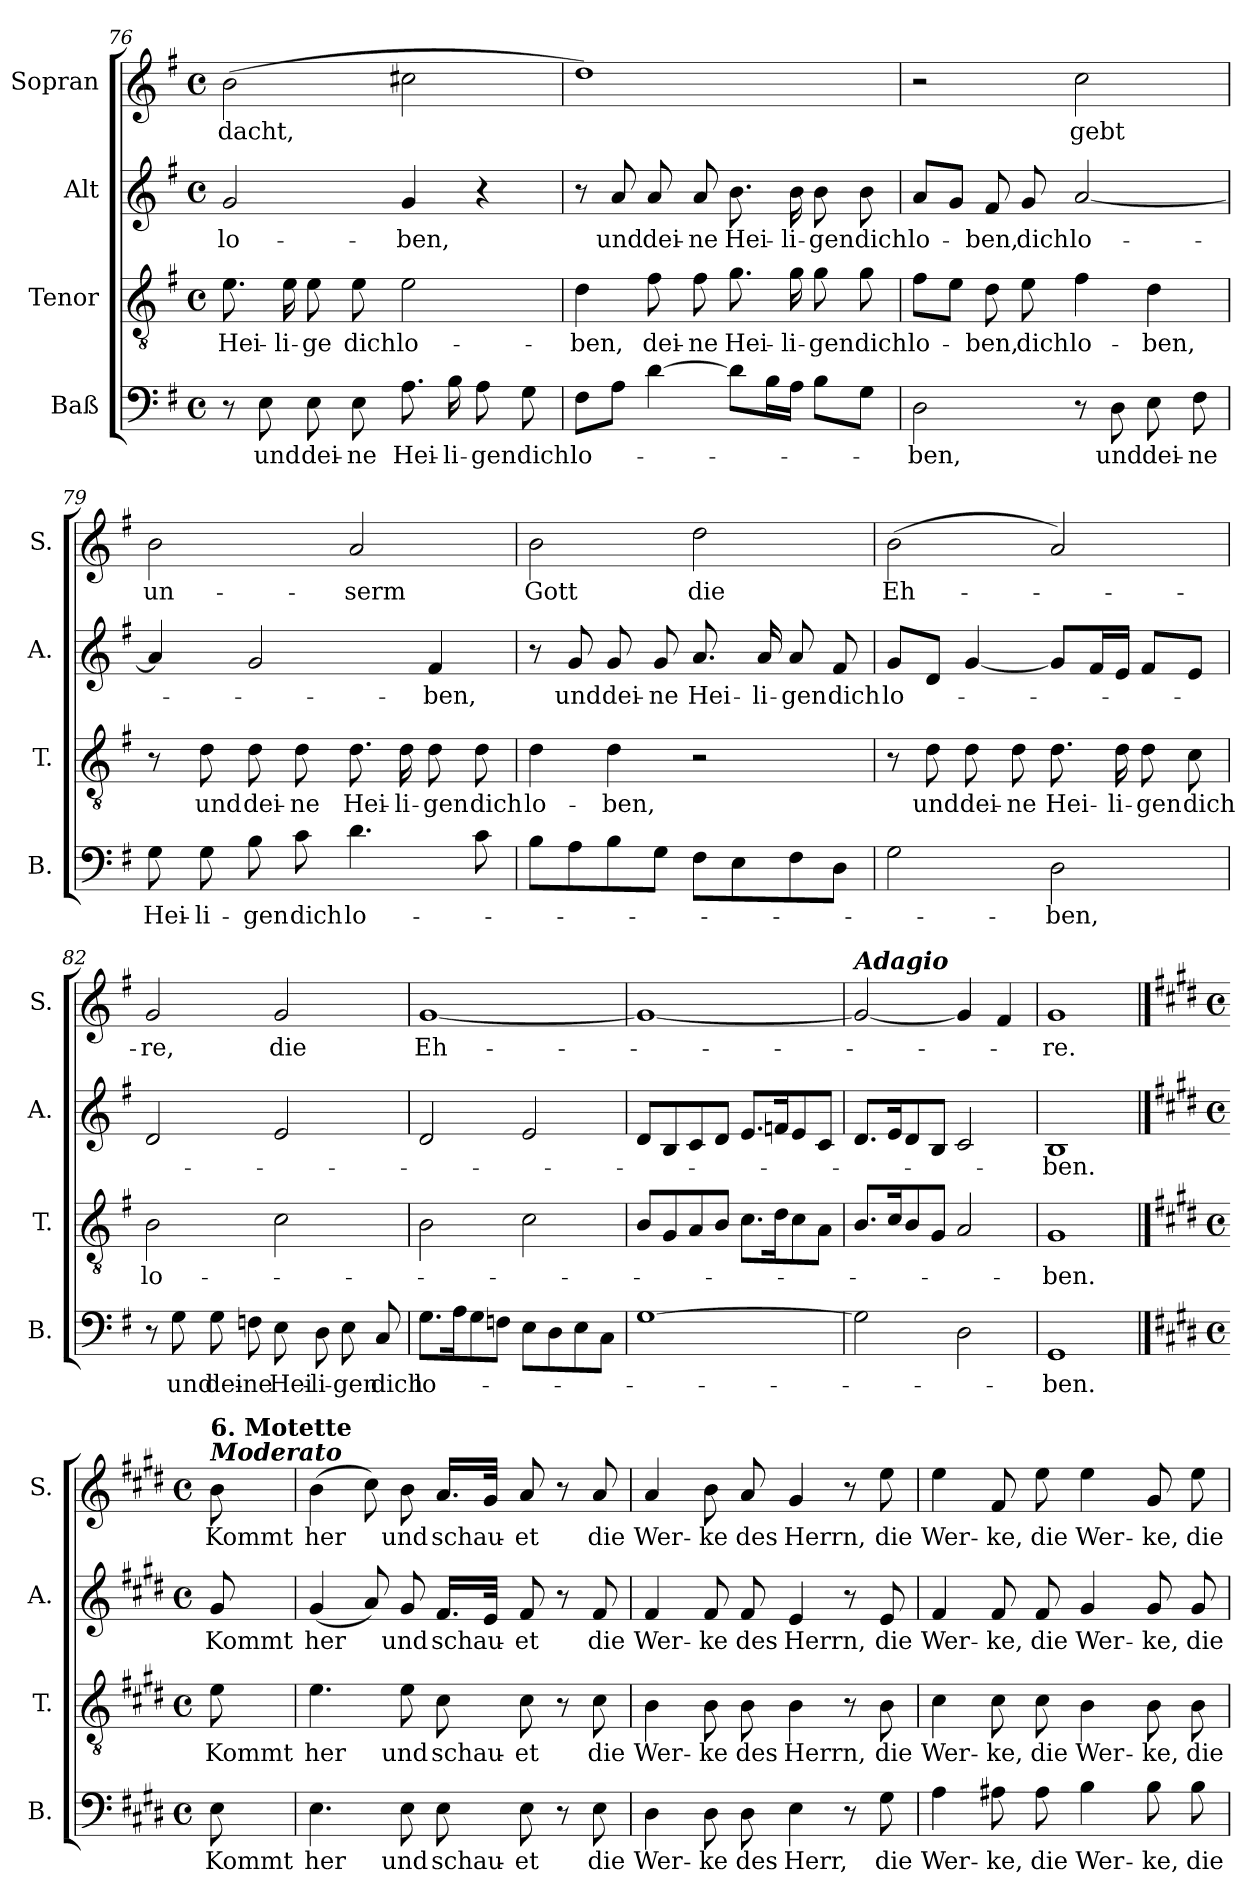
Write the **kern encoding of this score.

**kern	**text	**kern	**text	**kern	**text	**kern	**text
*part4	*part4	*part3	*part3	*part2	*part2	*part1	*part1
*staff4	*staff4	*staff3	*staff3	*staff2	*staff2	*staff1	*staff1
*I"Baß	*	*I"Tenor	*	*I"Alt	*	*I"Sopran	*
*I'B.	*	*I'T.	*	*I'A.	*	*I'S.	*
!!LO:LB:g=z
*clefF4	*	*clefGv2	*	*clefG2	*	*clefG2	*
*k[f#]	*	*k[f#]	*	*k[f#]	*	*k[f#]	*
*G:	*	*G:	*	*G:	*	*G:	*
*M4/4	*	*M4/4	*	*M4/4	*	*M4/4	*
*met(c)	*	*met(c)	*	*met(c)	*	*met(c)	*
=76	=76	=76	=76	=76	=76	=76	=76
!	!	!	!LO:LY:b	!	!LO:LY:b	!	!LO:LY:b
8r	.	8.e\	Hei-	2g/	lo-	(>2b\	-dacht,
!	!LO:LY:b	!	!	!	!	!	!
8E\	und	.	.	.	.	.	.
!	!	!	!LO:LY:b	!	!	!	!
.	.	16e\	-li-	.	.	.	.
!	!LO:LY:b	!	!LO:LY:b	!	!	!	!
8E\	dei-	8e\	-ge	.	.	.	.
!	!LO:LY:b	!	!LO:LY:b	!	!	!	!
8E\	-ne	8e\	dich	.	.	.	.
!	!LO:LY:b	!	!LO:LY:b	!	!LO:LY:b	!	!
8.A\	Hei-	2e\	lo-	4g/	-ben,	2cc#X\	.
!	!LO:LY:b	!	!	!	!	!	!
16B\	-li-	.	.	.	.	.	.
!	!LO:LY:b	!	!	!	!	!	!
8A\	-gen	.	.	4r	.	.	.
!	!LO:LY:b	!	!	!	!	!	!
8G\	dich	.	.	.	.	.	.
=77	=77	=77	=77	=77	=77	=77	=77
!	!LO:LY:b	!	!LO:LY:b	!	!	!	!
8F#\L	lo-	4d\	-ben,	8r	.	1dd)	.
!	!	!	!	!	!LO:LY:b	!	!
8A\J	.	.	.	8a/	und	.	.
!	!	!	!LO:LY:b	!	!LO:LY:b	!	!
[4d\	.	8f#\	dei-	8a/	dei-	.	.
!	!	!	!LO:LY:b	!	!LO:LY:b	!	!
.	.	8f#\	-ne	8a/	-ne	.	.
!	!	!	!LO:LY:b	!	!LO:LY:b	!	!
8d\L]	.	8.g\	Hei-	8.b\	Hei-	.	.
16B\L	.	.	.	.	.	.	.
!	!	!	!LO:LY:b	!	!LO:LY:b	!	!
16A\JJ	.	16g\	-li-	16b\	-li-	.	.
!	!	!	!LO:LY:b	!	!LO:LY:b	!	!
8B\L	.	8g\	-gen	8b\	-gen	.	.
!	!	!	!LO:LY:b	!	!LO:LY:b	!	!
8G\J	.	8g\	dich	8b\	dich	.	.
=78	=78	=78	=78	=78	=78	=78	=78
!	!LO:LY:b	!	!LO:LY:b	!	!LO:LY:b	!	!
2D\	-ben,	8f#\L	lo-	8a/L	lo-	2r	.
.	.	8e\J	.	8g/J	.	.	.
!	!	!	!LO:LY:b	!	!LO:LY:b	!	!
.	.	8d\	-ben,	8f#/	-ben,	.	.
!	!	!	!LO:LY:b	!	!LO:LY:b	!	!
.	.	8e\	dich	8g/	dich	.	.
!	!	!	!LO:LY:b	!	!LO:LY:b	!	!LO:LY:b
8r	.	4f#\	lo-	[2a/	lo-	2cc\	gebt
!	!LO:LY:b	!	!	!	!	!	!
8D\	und	.	.	.	.	.	.
!	!LO:LY:b	!	!LO:LY:b	!	!	!	!
8E\	dei-	4d\	-ben,	.	.	.	.
!	!LO:LY:b	!	!	!	!	!	!
8F#\	-ne	.	.	.	.	.	.
!!LO:LB:g=z
=79	=79	=79	=79	=79	=79	=79	=79
!	!LO:LY:b	!	!	!	!	!	!LO:LY:b
8G\	Hei-	8r	.	4a/]	.	2b\	un-
!	!LO:LY:b	!	!LO:LY:b	!	!	!	!
8G\	-li-	8d\	und	.	.	.	.
!	!LO:LY:b	!	!LO:LY:b	!	!	!	!
8B\	-gen	8d\	dei-	2g/	.	.	.
!	!LO:LY:b	!	!LO:LY:b	!	!	!	!
8c\	dich	8d\	-ne	.	.	.	.
!	!LO:LY:b	!	!LO:LY:b	!	!	!	!LO:LY:b
4.d\	lo-	8.d\	Hei-	.	.	2a/	-serm
!	!	!	!LO:LY:b	!	!	!	!
.	.	16d\	-li-	.	.	.	.
!	!	!	!LO:LY:b	!	!LO:LY:b	!	!
.	.	8d\	-gen	4f#/	-ben,	.	.
!	!	!	!LO:LY:b	!	!	!	!
8c\	.	8d\	dich	.	.	.	.
=80	=80	=80	=80	=80	=80	=80	=80
!	!	!	!LO:LY:b	!	!	!	!LO:LY:b
8B\L	.	4d\	lo-	8r	.	2b\	Gott
!	!	!	!	!	!LO:LY:b	!	!
8A\	.	.	.	8g/	und	.	.
!	!	!	!LO:LY:b	!	!LO:LY:b	!	!
8B\	.	4d\	-ben,	8g/	dei-	.	.
!	!	!	!	!	!LO:LY:b	!	!
8G\J	.	.	.	8g/	-ne	.	.
!	!	!	!	!	!LO:LY:b	!	!LO:LY:b
8F#\L	.	2r	.	8.a/	Hei-	2dd\	die
8E\	.	.	.	.	.	.	.
!	!	!	!	!	!LO:LY:b	!	!
.	.	.	.	16a/	-li-	.	.
!	!	!	!	!	!LO:LY:b	!	!
8F#\	.	.	.	8a/	-gen	.	.
!	!	!	!	!	!LO:LY:b	!	!
8D\J	.	.	.	8f#/	dich	.	.
=81	=81	=81	=81	=81	=81	=81	=81
!	!	!	!	!	!LO:LY:b	!	!LO:LY:b
2G\	.	8r	.	8g/L	lo-	(>2b\	Eh-
!	!	!	!LO:LY:b	!	!	!	!
.	.	8d\	und	8d/J	.	.	.
!	!	!	!LO:LY:b	!	!	!	!
.	.	8d\	dei-	[4g/	.	.	.
!	!	!	!LO:LY:b	!	!	!	!
.	.	8d\	-ne	.	.	.	.
!	!LO:LY:b	!	!LO:LY:b	!	!	!	!
2D\	-ben,	8.d\	Hei-	8g/L]	.	2a/)	.
.	.	.	.	16f#/L	.	.	.
!	!	!	!LO:LY:b	!	!	!	!
.	.	16d\	-li-	16e/JJ	.	.	.
!	!	!	!LO:LY:b	!	!	!	!
.	.	8d\	-gen	8f#/L	.	.	.
!	!	!	!LO:LY:b	!	!	!	!
.	.	8c\	dich	8e/J	.	.	.
!!LO:PB:g=z
=82	=82	=82	=82	=82	=82	=82	=82
!	!	!	!LO:LY:b	!	!	!	!LO:LY:b
8r	.	2B\	lo-	2d/	.	2g/	-re,
!	!LO:LY:b	!	!	!	!	!	!
8G\	und	.	.	.	.	.	.
!	!LO:LY:b	!	!	!	!	!	!
8G\	dei-	.	.	.	.	.	.
!	!LO:LY:b	!	!	!	!	!	!
8Fn\	-ne	.	.	.	.	.	.
!	!LO:LY:b	!	!	!	!	!	!LO:LY:b
8E\	Hei-	2c\	.	2e/	.	2g/	die
!	!LO:LY:b	!	!	!	!	!	!
8D\	-li-	.	.	.	.	.	.
!	!LO:LY:b	!	!	!	!	!	!
8E\	-gen	.	.	.	.	.	.
!	!LO:LY:b	!	!	!	!	!	!
8C/	dich	.	.	.	.	.	.
=83	=83	=83	=83	=83	=83	=83	=83
!	!LO:LY:b	!	!	!	!	!	!LO:LY:b
8.G\L	lo-	2B\	.	2d/	.	[1g	Eh-
16A\k	.	.	.	.	.	.	.
8G\	.	.	.	.	.	.	.
8Fn\J	.	.	.	.	.	.	.
8E\L	.	2c\	.	2e/	.	.	.
8D\	.	.	.	.	.	.	.
8E\	.	.	.	.	.	.	.
8C\J	.	.	.	.	.	.	.
=84	=84	=84	=84	=84	=84	=84	=84
[1G	.	8B/L	.	8d/L	.	1g_	.
.	.	8G/	.	8B/	.	.	.
.	.	8A/	.	8c/	.	.	.
.	.	8B/J	.	8d/J	.	.	.
.	.	8.c\L	.	8.e/L	.	.	.
.	.	16d\k	.	16fn/k	.	.	.
.	.	8c\	.	8e/	.	.	.
.	.	8A\J	.	8c/J	.	.	.
=85	=85	=85	=85	=85	=85	=85	=85
!	!	!	!	!	!	!LO:TX:a:Bi:t=Adagio	!
2G\]	.	8.B/L	.	8.d/L	.	2g/_	.
.	.	16c/k	.	16e/k	.	.	.
.	.	8B/	.	8d/	.	.	.
.	.	8G/J	.	8B/J	.	.	.
2D\	.	2A/	.	2c/	.	4g/]	.
.	.	.	.	.	.	4f#/	.
=86	=86	=86	=86	=86	=86	=86	=86
!	!LO:LY:b	!	!LO:LY:b	!	!LO:LY:b	!	!LO:LY:b
1GG	-ben.	1G	-ben.	1B	-ben.	1g	-re.
!!LO:LB:g=z
==86X1	==86X1	==86X1	==86X1	==86X1	==86X1	==86X1	==86X1
*k[f#c#g#d#]	*	*k[f#c#g#d#]	*	*k[f#c#g#d#]	*	*k[f#c#g#d#]	*
*E:	*	*E:	*	*E:	*	*E:	*
*M4/4	*	*M4/4	*	*M4/4	*	*M4/4	*
*met(c)	*	*met(c)	*	*met(c)	*	*met(c)	*
!	!	!	!	!	!	!LO:TX:a:Bi:t=Moderato	!
!	!	!	!	!	!	!LO:TX:a:B:t=6. Motette	!
!	!LO:LY:b	!	!LO:LY:b	!	!LO:LY:b	!	!LO:LY:b
8E\	Kommt	8e\	Kommt	8g#/	Kommt	8b\	Kommt
=87	=87	=87	=87	=87	=87	=87	=87
!	!LO:LY:b	!	!LO:LY:b	!	!LO:LY:b	!	!LO:LY:b
4.E\	her	4.e\	her	(<4g#/	her	(>4b\	her
.	.	.	.	8a/)	.	8cc#\)	.
!	!LO:LY:b	!	!LO:LY:b	!	!LO:LY:b	!	!LO:LY:b
8E\	und	8e\	und	8g#/	und	8b\	und
!	!LO:LY:b	!	!LO:LY:b	!	!LO:LY:b	!	!LO:LY:b
8E\	schau-	8c#\	schau-	16.f#/LL	schau-	16.a/LL	schau-
.	.	.	.	32e/JJk	.	32g#/JJk	.
!	!LO:LY:b	!	!LO:LY:b	!	!LO:LY:b	!	!LO:LY:b
8E\	-et	8c#\	-et	8f#/	-et	8a/	-et
8r	.	8r	.	8r	.	8r	.
!	!LO:LY:b	!	!LO:LY:b	!	!LO:LY:b	!	!LO:LY:b
8E\	die	8c#\	die	8f#/	die	8a/	die
=88	=88	=88	=88	=88	=88	=88	=88
!	!LO:LY:b	!	!LO:LY:b	!	!LO:LY:b	!	!LO:LY:b
4D#\	Wer-	4B\	Wer-	4f#/	Wer-	4a/	Wer-
!	!LO:LY:b	!	!LO:LY:b	!	!LO:LY:b	!	!LO:LY:b
8D#\	-ke	8B\	-ke	8f#/	-ke	8b\	-ke
!	!LO:LY:b	!	!LO:LY:b	!	!LO:LY:b	!	!LO:LY:b
8D#\	des	8B\	des	8f#/	des	8a/	des
!	!LO:LY:b	!	!LO:LY:b	!	!LO:LY:b	!	!LO:LY:b
4E\	Herr,	4B\	Herrn,	4e/	Herrn,	4g#/	Herrn,
8r	.	8r	.	8r	.	8r	.
!	!LO:LY:b	!	!LO:LY:b	!	!LO:LY:b	!	!LO:LY:b
8G#\	die	8B\	die	8e/	die	8ee\	die
!!LO:LB:g=z
=89	=89	=89	=89	=89	=89	=89	=89
!	!LO:LY:b	!	!LO:LY:b	!	!LO:LY:b	!	!LO:LY:b
4A\	Wer-	4c#\	Wer-	4f#/	Wer-	4ee\	Wer-
!	!LO:LY:b	!	!LO:LY:b	!	!LO:LY:b	!	!LO:LY:b
8A#X\	-ke,	8c#\	-ke,	8f#/	-ke,	8f#/	-ke,
!	!LO:LY:b	!	!LO:LY:b	!	!LO:LY:b	!	!LO:LY:b
8A#\	die	8c#\	die	8f#/	die	8ee\	die
!	!LO:LY:b	!	!LO:LY:b	!	!LO:LY:b	!	!LO:LY:b
4B\	Wer-	4B\	Wer-	4g#/	Wer-	4ee\	Wer-
!	!LO:LY:b	!	!LO:LY:b	!	!LO:LY:b	!	!LO:LY:b
8B\	-ke,	8B\	-ke,	8g#/	-ke,	8g#/	-ke,
!	!LO:LY:b	!	!LO:LY:b	!	!LO:LY:b	!	!LO:LY:b
8B\	die	8B\	die	8g#/	die	8ee\	die
=	=	=	=	=	=	=	=
*-	*-	*-	*-	*-	*-	*-	*-
